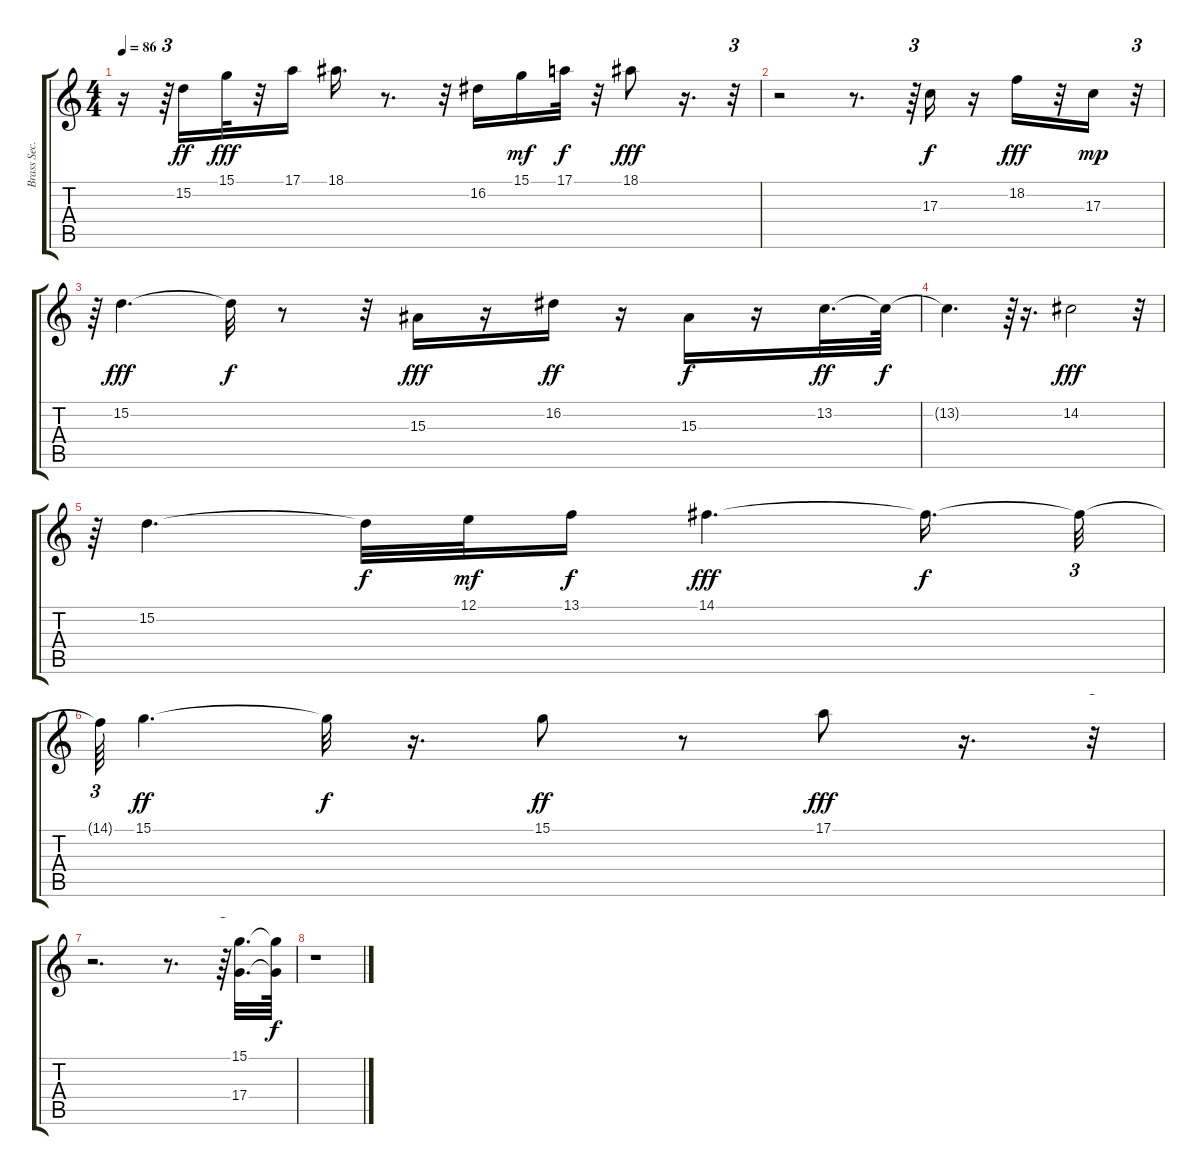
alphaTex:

\track ("Brass Sec." "Brass Sec.") {instrument brasssection}
\staff {score tabs}
\tuning (E4 B3 G3 D3 A2 E2) {hide}
\ts (4 4)
\tempo 86
\clef g2
\ks c
r.16{dy fff} r.64{tu (3 2)} 15.2.16{dy ff} 15.1.32{dy fff} r.32 17.1.16 18.1.16{d} r.8{d} r.32 16.2.16 15.1.16{dy mf} 17.1.32{dy f} r.32 18.1.8{dy fff} r.16{d} r.32{tu (3 2)} |
r.2 r.8{d} r.64{tu (3 2)} 17.3.16{dy f} r.16 18.2.16{dy fff} r.32 17.3.16{dy mp} r.32{tu (3 2)} |
r.64{tu (3 2)} 15.2.4{d dy fff} 15.2{t}.32{dy f} r.8 r.32 15.3.16{dy fff} r.16 16.2.16{dy ff} r.16 15.3.16{dy f} r.16 13.2.32{d dy ff} 13.2{t}.64{dy f} |
13.2{t}.4{d} r.64{tu (3 2)} r.16{d} 14.2.2{dy fff} r.32{tu (3 2)} |
r.64{tu (3 2)} 15.2.4{d} 15.2{t}.32{dy f} 12.1.32{dy mf} 13.1.16{dy f} 14.1.4{d dy fff} 14.1{t}.16{d dy f} 14.1{t}.32{tu (3 2)} |
14.1{t}.64{tu (3 2)} 15.1.4{d dy ff} 15.1{t}.32{dy f} r.16{d} 15.1.8{dy ff} r.8 17.1.8{dy fff} r.16{d} r.32{tu (3 2)} |
r.2{d} r.8{d} r.64{tu (3 2)} (15.1 17.4).32{d} (15.1{t} 17.4{t}).64{dy f} |
r.1
